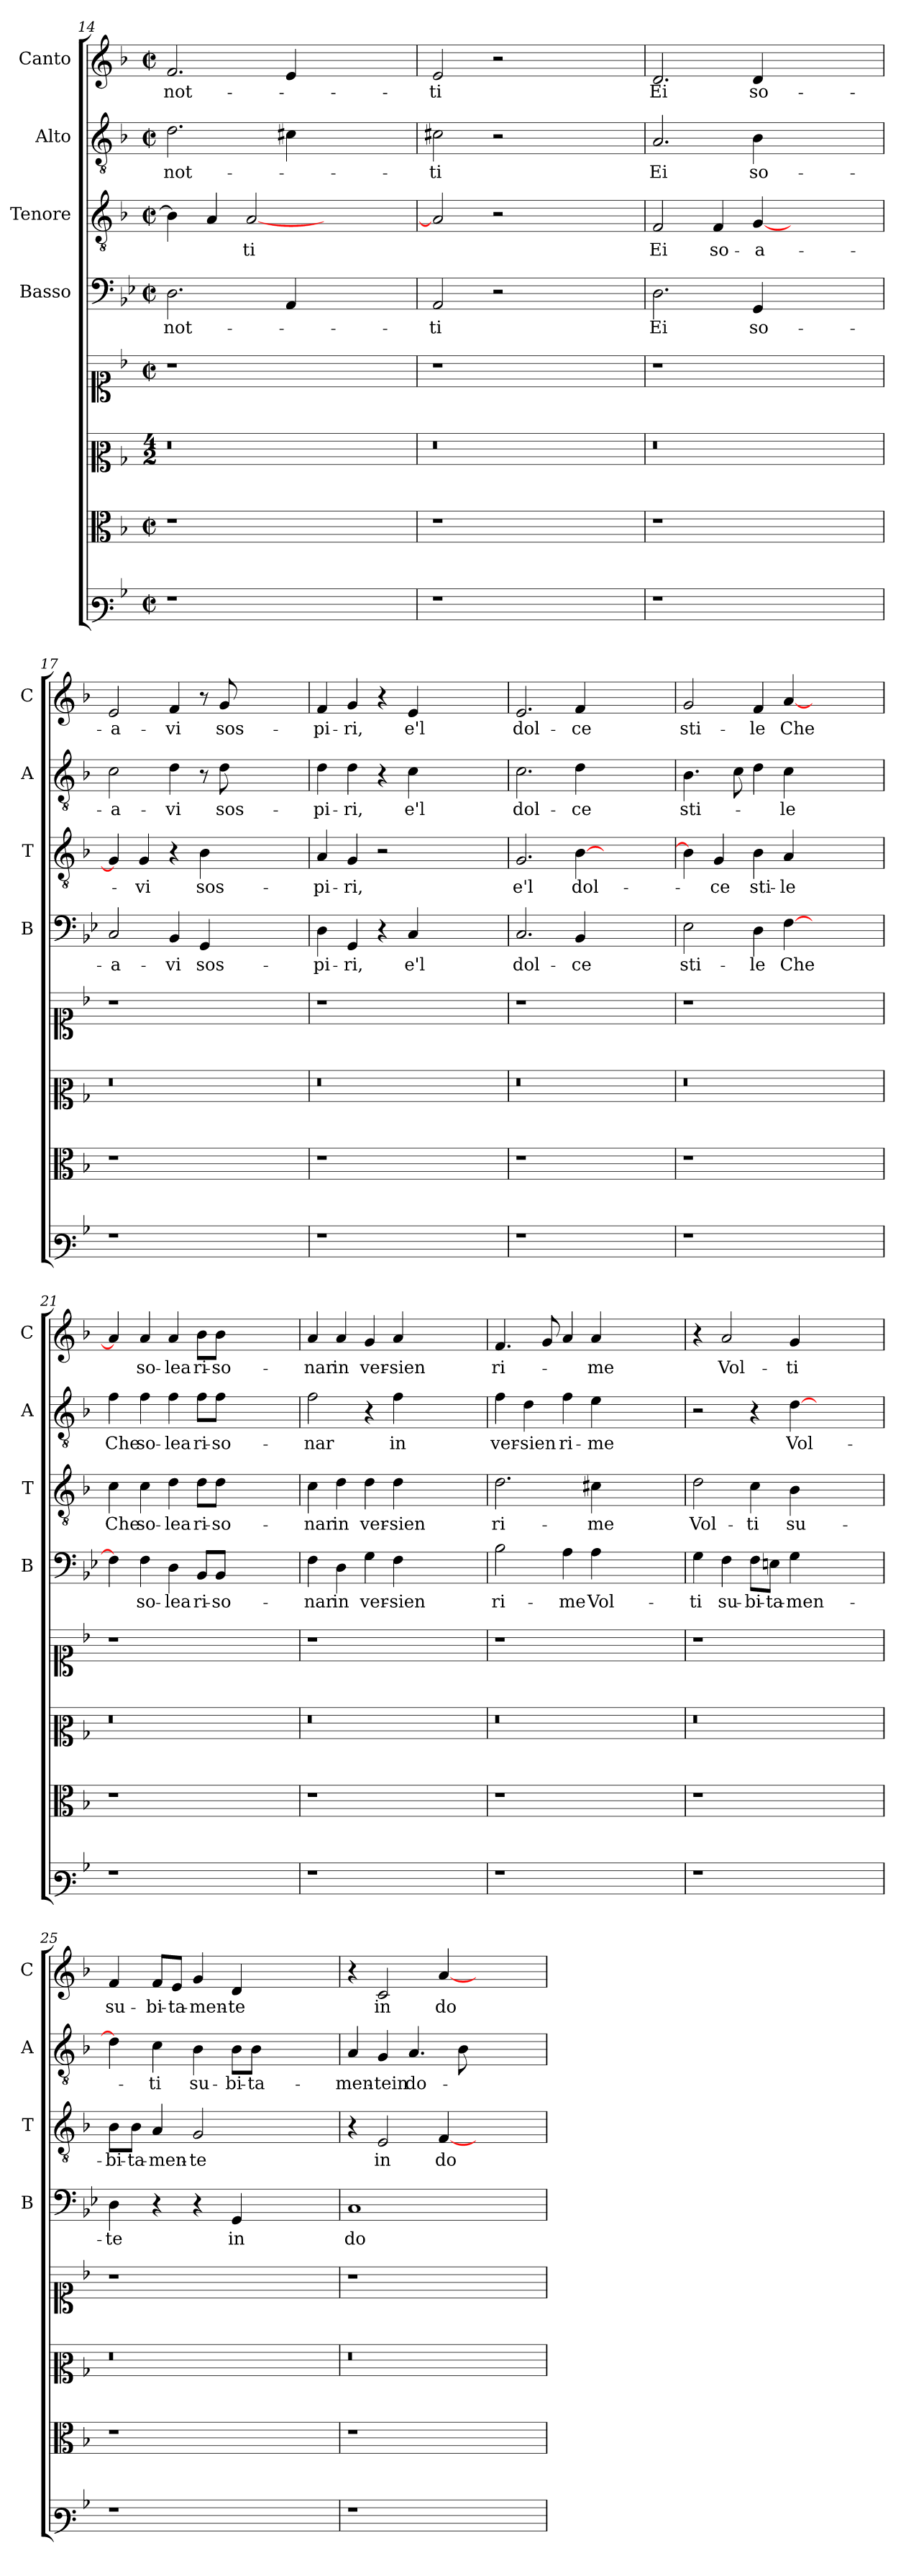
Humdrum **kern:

**kern	**kern	**kern	**kern	**kern	**text	**kern	**text	**kern	**text	**kern	**text
*part8	*part7	*part6	*part5	*part4	*part4	*part3	*part3	*part2	*part2	*part1	*part1
*staff8	*staff7	*staff6	*staff5	*staff4	*staff4	*staff3	*staff3	*staff2	*staff2	*staff1	*staff1
*	*	*	*	*I"Basso	*	*I"Tenore	*	*I"Alto	*	*I"Canto	*
*	*	*	*	*I'B	*	*I'T	*	*I'A	*	*I'C	*
*clefF3	*clefC3	*clefC2	*clefC1	*clefF4	*	*clefGv2	*	*clefGv2	*	*clefG2	*
*k[b-]	*k[b-]	*k[b-]	*k[b-]	*k[b-e-]	*	*k[b-]	*	*k[b-]	*	*k[b-]	*
*d:	*d:	*d:	*d:	*g:	*	*d:	*	*d:	*	*d:	*
*M2/2	*M2/2	*M4/2	*M2/2	*M2/2	*	*M2/2	*	*M2/2	*	*M2/2	*
*met(c|)	*met(c|)	*	*met(c|)	*met(c|)	*	*met(c|)	*	*met(c|)	*	*met(c|)	*
=14	=14	=14	=14	=14	=14	=14	=14	=14	=14	=14	=14
1r	1r	0r	1r	2.D\	not-	4B-\]	.	2.d\	not-	2.f/	not-
.	.	.	.	.	.	4A/	.	.	.	.	.
.	.	.	.	.	.	[2A/	-ti	.	.	.	.
.	.	.	.	4AA/	.	.	.	4c#X\	.	4e/	.
1ryy	1ryy	.	1ryy	1ryy	.	1ryy	.	1ryy	.	1ryy	.
=15	=15	=15	=15	=15	=15	=15	=15	=15	=15	=15	=15
1r	1r	0r	1r	2AA/	-ti	2A/]	.	2c#X\	-ti	2e/	-ti
.	.	.	.	2r	.	2r	.	2r	.	2r	.
1ryy	1ryy	.	1ryy	1ryy	.	1ryy	.	1ryy	.	1ryy	.
!!LO:PB:g=z
=16	=16	=16	=16	=16	=16	=16	=16	=16	=16	=16	=16
1r	1r	0r	1r	2.D\	Ei	2F/	Ei	2.A/	Ei	2.d/	Ei
.	.	.	.	.	.	4F/	so-	.	.	.	.
.	.	.	.	4GG/	so-	[4G/	-a-	4B-\	so-	4d/	so-
1ryy	1ryy	.	1ryy	1ryy	.	1ryy	.	1ryy	.	1ryy	.
=17	=17	=17	=17	=17	=17	=17	=17	=17	=17	=17	=17
1r	1r	0r	1r	2C/	-a-	4G/]	.	2c\	-a-	2e/	-a-
.	.	.	.	.	.	4G/	-vi	.	.	.	.
.	.	.	.	4BB-/	-vi	4r	.	4d\	-vi	4f/	-vi
.	.	.	.	4GG/	sos-	4B-\	sos-	8r	.	8r	.
.	.	.	.	.	.	.	.	8d\	sos-	8g/	sos-
1ryy	1ryy	.	1ryy	1ryy	.	1ryy	.	1ryy	.	1ryy	.
=18	=18	=18	=18	=18	=18	=18	=18	=18	=18	=18	=18
1r	1r	0r	1r	4D\	-pi-	4A/	-pi-	4d\	-pi-	4f/	-pi-
.	.	.	.	4GG/	-ri,	4G/	-ri,	4d\	-ri,	4g/	-ri,
.	.	.	.	4r	.	2r	.	4r	.	4r	.
.	.	.	.	4C/	e'l	.	.	4c\	e'l	4e/	e'l
1ryy	1ryy	.	1ryy	1ryy	.	1ryy	.	1ryy	.	1ryy	.
=19	=19	=19	=19	=19	=19	=19	=19	=19	=19	=19	=19
1r	1r	0r	1r	2.C/	dol-	2.G/	e'l	2.c\	dol-	2.e/	dol-
.	.	.	.	4BB-/	-ce	[4B-\	dol-	4d\	-ce	4f/	-ce
1ryy	1ryy	.	1ryy	1ryy	.	1ryy	.	1ryy	.	1ryy	.
=20	=20	=20	=20	=20	=20	=20	=20	=20	=20	=20	=20
1r	1r	0r	1r	2E-\	sti-	4B-\]	.	4.B-\	sti-	2g/	sti-
.	.	.	.	.	.	4G/	-ce	.	.	.	.
.	.	.	.	.	.	.	.	8c\	.	.	.
.	.	.	.	4D\	-le	4B-\	sti-	4d\	.	4f/	-le
.	.	.	.	[4F\	Che	4A/	-le	4c\	-le	[4a/	Che
1ryy	1ryy	.	1ryy	1ryy	.	1ryy	.	1ryy	.	1ryy	.
=21	=21	=21	=21	=21	=21	=21	=21	=21	=21	=21	=21
1r	1r	0r	1r	4F\]	.	4c\	Che	4f\	Che	4a/]	.
.	.	.	.	4F\	so-	4c\	so-	4f\	so-	4a/	so-
.	.	.	.	4D\	-lea	4d\	-lea	4f\	-lea	4a/	-lea
.	.	.	.	8BB-/L	ri-	8d\L	ri-	8f\L	ri-	8b-\L	ri-
.	.	.	.	8BB-/J	-so-	8d\J	-so-	8f\J	-so-	8b-\J	-so-
1ryy	1ryy	.	1ryy	1ryy	.	1ryy	.	1ryy	.	1ryy	.
!!LO:LB:g=z
=22	=22	=22	=22	=22	=22	=22	=22	=22	=22	=22	=22
1r	1r	0r	1r	4F\	-nar	4c\	-nar	2f\	-nar	4a/	-nar
.	.	.	.	4D\	in	4d\	in	.	.	4a/	in
.	.	.	.	4G\	ver-	4d\	ver-	4r	.	4g/	ver-
.	.	.	.	4F\	-sien	4d\	-sien	4f\	in	4a/	-sien
1ryy	1ryy	.	1ryy	1ryy	.	1ryy	.	1ryy	.	1ryy	.
=23	=23	=23	=23	=23	=23	=23	=23	=23	=23	=23	=23
1r	1r	0r	1r	2B-\	ri-	2.d\	ri-	4f\	ver-	4.f/	ri-
.	.	.	.	.	.	.	.	4d\	-sien	.	.
.	.	.	.	.	.	.	.	.	.	8g/	.
.	.	.	.	4A\	-me	.	.	4f\	ri-	4a/	.
.	.	.	.	4A\	Vol-	4c#X\	-me	4e\	-me	4a/	-me
1ryy	1ryy	.	1ryy	1ryy	.	1ryy	.	1ryy	.	1ryy	.
=24	=24	=24	=24	=24	=24	=24	=24	=24	=24	=24	=24
1r	1r	0r	1r	4G\	-ti	2d\	Vol-	2r	.	4r	.
.	.	.	.	4F\	su-	.	.	.	.	2a/	Vol-
.	.	.	.	8F\L	-bi-	4c\	-ti	4r	.	.	.
.	.	.	.	8En\J	-ta-	.	.	.	.	.	.
.	.	.	.	4G\	-men-	4B-\	su-	[4d\	Vol-	4g/	-ti
1ryy	1ryy	.	1ryy	1ryy	.	1ryy	.	1ryy	.	1ryy	.
=25	=25	=25	=25	=25	=25	=25	=25	=25	=25	=25	=25
1r	1r	0r	1r	4D\	-te	8B-\L	-bi-	4d\]	.	4f/	su-
.	.	.	.	.	.	8B-\J	-ta-	.	.	.	.
.	.	.	.	4r	.	4A/	-men-	4c\	-ti	8f/L	-bi-
.	.	.	.	.	.	.	.	.	.	8e/J	-ta-
.	.	.	.	4r	.	2G/	-te	4B-\	su-	4g/	-men-
.	.	.	.	4GG/	in	.	.	8B-\L	-bi-	4d/	-te
.	.	.	.	.	.	.	.	8B-\J	-ta-	.	.
1ryy	1ryy	.	1ryy	1ryy	.	1ryy	.	1ryy	.	1ryy	.
=26	=26	=26	=26	=26	=26	=26	=26	=26	=26	=26	=26
1r	1r	0r	1r	1C	do-	4r	.	4A/	-men-	4r	.
.	.	.	.	.	.	2E/	in	4G/	-tein	2c/	in
.	.	.	.	.	.	.	.	4.A/	do-	.	.
.	.	.	.	.	.	[4F/	do-	.	.	[4a/	do-
.	.	.	.	.	.	.	.	8B-\	.	.	.
1ryy	1ryy	.	1ryy	1ryy	.	1ryy	.	1ryy	.	1ryy	.
=	=	=	=	=	=	=	=	=	=	=	=
*-	*-	*-	*-	*-	*-	*-	*-	*-	*-	*-	*-
